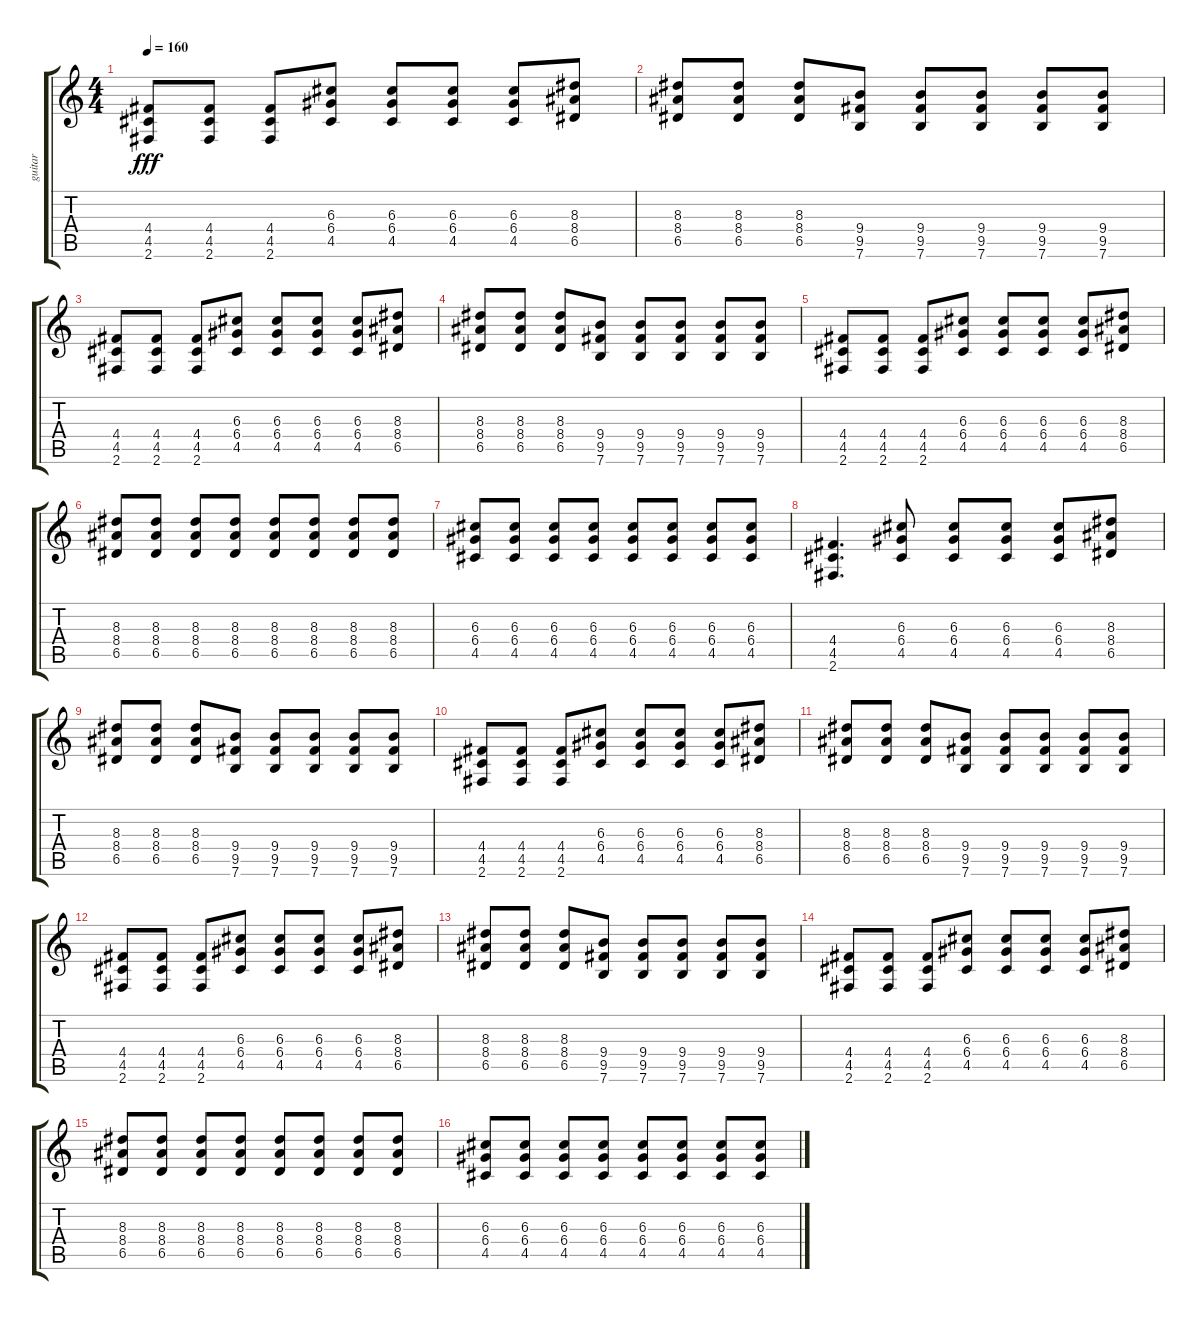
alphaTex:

\track ("guitar" "guitar") {instrument overdrivenguitar}
\staff {score tabs}
\tuning (E4 B3 G3 D3 A2 E2) {hide}
\ts (4 4)
\tempo 160
\clef g2
\ks c
(4.4 4.5 2.6).8{dy fff} (4.4 4.5 2.6).8 (4.4 4.5 2.6).8 (6.3 6.4 4.5).8 (6.3 6.4 4.5).8 (6.3 6.4 4.5).8 (6.3 6.4 4.5).8 (8.3 8.4 6.5).8 |
(8.3 8.4 6.5).8 (8.3 8.4 6.5).8 (8.3 8.4 6.5).8 (9.4 9.5 7.6).8 (9.4 9.5 7.6).8 (9.4 9.5 7.6).8 (9.4 9.5 7.6).8 (9.4 9.5 7.6).8 |
(4.4 4.5 2.6).8 (4.4 4.5 2.6).8 (4.4 4.5 2.6).8 (6.3 6.4 4.5).8 (6.3 6.4 4.5).8 (6.3 6.4 4.5).8 (6.3 6.4 4.5).8 (8.3 8.4 6.5).8 |
(8.3 8.4 6.5).8 (8.3 8.4 6.5).8 (8.3 8.4 6.5).8 (9.4 9.5 7.6).8 (9.4 9.5 7.6).8 (9.4 9.5 7.6).8 (9.4 9.5 7.6).8 (9.4 9.5 7.6).8 |
(4.4 4.5 2.6).8 (4.4 4.5 2.6).8 (4.4 4.5 2.6).8 (6.3 6.4 4.5).8 (6.3 6.4 4.5).8 (6.3 6.4 4.5).8 (6.3 6.4 4.5).8 (8.3 8.4 6.5).8 |
(8.3 8.4 6.5).8 (8.3 8.4 6.5).8 (8.3 8.4 6.5).8 (8.3 8.4 6.5).8 (8.3 8.4 6.5).8 (8.3 8.4 6.5).8 (8.3 8.4 6.5).8 (8.3 8.4 6.5).8 |
(6.3 6.4 4.5).8 (6.3 6.4 4.5).8 (6.3 6.4 4.5).8 (6.3 6.4 4.5).8 (6.3 6.4 4.5).8 (6.3 6.4 4.5).8 (6.3 6.4 4.5).8 (6.3 6.4 4.5).8 |
(4.4 4.5 2.6).4{d} (6.3 6.4 4.5).8 (6.3 6.4 4.5).8 (6.3 6.4 4.5).8 (6.3 6.4 4.5).8 (8.3 8.4 6.5).8 |
(8.3 8.4 6.5).8 (8.3 8.4 6.5).8 (8.3 8.4 6.5).8 (9.4 9.5 7.6).8 (9.4 9.5 7.6).8 (9.4 9.5 7.6).8 (9.4 9.5 7.6).8 (9.4 9.5 7.6).8 |
(4.4 4.5 2.6).8 (4.4 4.5 2.6).8 (4.4 4.5 2.6).8 (6.3 6.4 4.5).8 (6.3 6.4 4.5).8 (6.3 6.4 4.5).8 (6.3 6.4 4.5).8 (8.3 8.4 6.5).8 |
(8.3 8.4 6.5).8 (8.3 8.4 6.5).8 (8.3 8.4 6.5).8 (9.4 9.5 7.6).8 (9.4 9.5 7.6).8 (9.4 9.5 7.6).8 (9.4 9.5 7.6).8 (9.4 9.5 7.6).8 |
(4.4 4.5 2.6).8 (4.4 4.5 2.6).8 (4.4 4.5 2.6).8 (6.3 6.4 4.5).8 (6.3 6.4 4.5).8 (6.3 6.4 4.5).8 (6.3 6.4 4.5).8 (8.3 8.4 6.5).8 |
(8.3 8.4 6.5).8 (8.3 8.4 6.5).8 (8.3 8.4 6.5).8 (9.4 9.5 7.6).8 (9.4 9.5 7.6).8 (9.4 9.5 7.6).8 (9.4 9.5 7.6).8 (9.4 9.5 7.6).8 |
(4.4 4.5 2.6).8 (4.4 4.5 2.6).8 (4.4 4.5 2.6).8 (6.3 6.4 4.5).8 (6.3 6.4 4.5).8 (6.3 6.4 4.5).8 (6.3 6.4 4.5).8 (8.3 8.4 6.5).8 |
(8.3 8.4 6.5).8 (8.3 8.4 6.5).8 (8.3 8.4 6.5).8 (8.3 8.4 6.5).8 (8.3 8.4 6.5).8 (8.3 8.4 6.5).8 (8.3 8.4 6.5).8 (8.3 8.4 6.5).8 |
(6.3 6.4 4.5).8 (6.3 6.4 4.5).8 (6.3 6.4 4.5).8 (6.3 6.4 4.5).8 (6.3 6.4 4.5).8 (6.3 6.4 4.5).8 (6.3 6.4 4.5).8 (6.3 6.4 4.5).8
